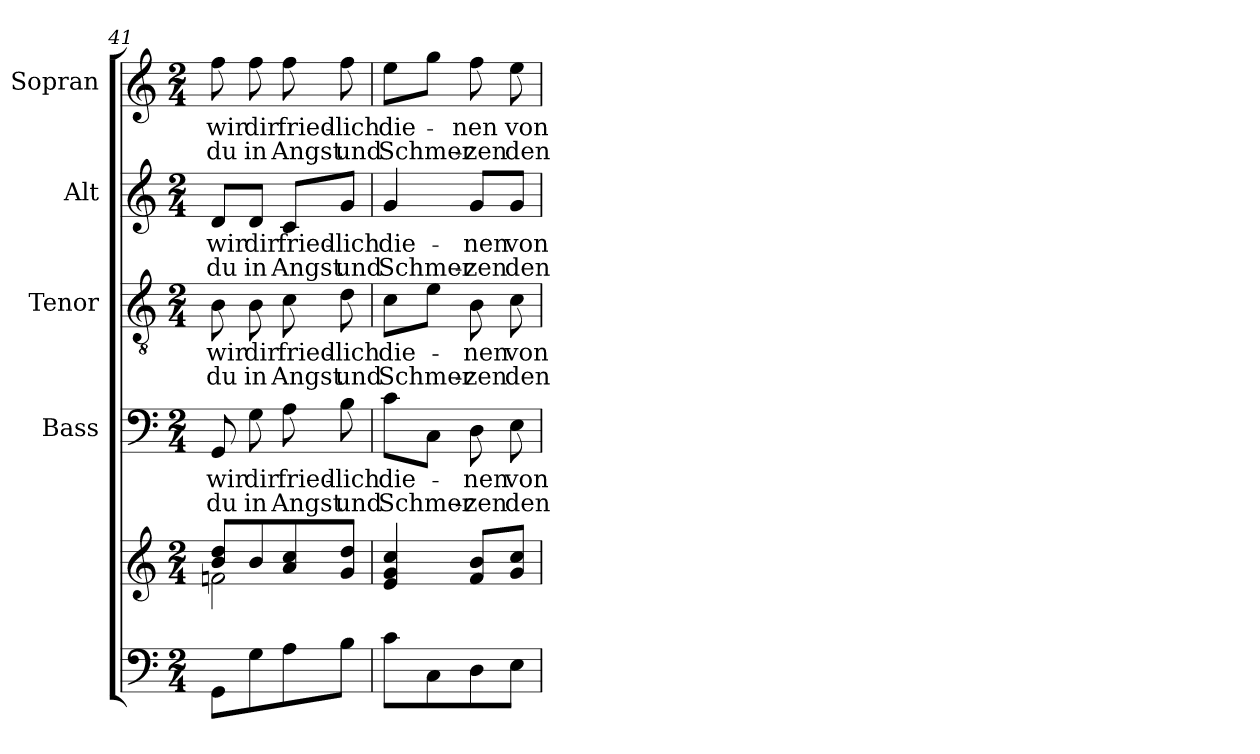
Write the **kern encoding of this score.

**kern	**kern	**kern	**text	**text	**kern	**text	**text	**kern	**text	**text	**kern	**text	**text
*part5	*part5	*part4	*part4	*part4	*part3	*part3	*part3	*part2	*part2	*part2	*part1	*part1	*part1
*staff6	*staff5	*staff4	*staff4	*staff4	*staff3	*staff3	*staff3	*staff2	*staff2	*staff2	*staff1	*staff1	*staff1
*	*	*I"Bass	*	*	*I"Tenor	*	*	*I"Alt	*	*	*I"Sopran	*	*
*	*	*I'B.	*	*	*I'T.	*	*	*I'A.	*	*	*I'S.	*	*
!!LO:PB:g=z
*clefF4	*clefG2	*clefF4	*	*	*clefGv2	*	*	*clefG2	*	*	*clefG2	*	*
*k[]	*k[]	*k[]	*	*	*k[]	*	*	*k[]	*	*	*k[]	*	*
*C:	*C:	*C:	*	*	*C:	*	*	*C:	*	*	*C:	*	*
*M2/4	*M2/4	*M2/4	*	*	*M2/4	*	*	*M2/4	*	*	*M2/4	*	*
=41	=41	=41	=41	=41	=41	=41	=41	=41	=41	=41	=41	=41	=41
*	*^	*	*	*	*	*	*	*	*	*	*	*	*
!	!	!	!	!LO:LY:b	!LO:LY:b	!	!LO:LY:b	!LO:LY:b	!	!LO:LY:b	!LO:LY:b	!	!LO:LY:b	!LO:LY:b
8GG\L	8b/ 8dd/L	2fn\	8GG/	wir	du	8B\	wir	du	8d/L	wir	du	8ff\	wir	du
!	!	!	!	!LO:LY:b	!LO:LY:b	!	!LO:LY:b	!LO:LY:b	!	!LO:LY:b	!LO:LY:b	!	!LO:LY:b	!LO:LY:b
8G\	8b/	.	8G\	dir	in	8B\	dir	in	8d/J	dir	in	8ff\	dir	in
!	!	!	!	!LO:LY:b	!LO:LY:b	!	!LO:LY:b	!LO:LY:b	!	!LO:LY:b	!LO:LY:b	!	!LO:LY:b	!LO:LY:b
8A\	8a/ 8cc/	.	8A\	fried-	Angst	8c\	fried-	Angst	8c/L	fried-	Angst	8ff\	fried-	Angst
!	!	!	!	!LO:LY:b	!LO:LY:b	!	!LO:LY:b	!LO:LY:b	!	!LO:LY:b	!LO:LY:b	!	!LO:LY:b	!LO:LY:b
8B\J	8g/ 8dd/J	.	8B\	-lich	und	8d\	-lich	und	8g/J	-lich	und	8ff\	-lich	und
*	*v	*v	*	*	*	*	*	*	*	*	*	*	*	*
=42	=42	=42	=42	=42	=42	=42	=42	=42	=42	=42	=42	=42	=42
!	!	!	!LO:LY:b	!LO:LY:b	!	!LO:LY:b	!LO:LY:b	!	!LO:LY:b	!LO:LY:b	!	!LO:LY:b	!LO:LY:b
8c\L	4e/ 4g/ 4cc/	8c\L	die-	Schmer-	8c\L	die-	Schmer-	4g/	die-	Schmer-	8ee\L	die-	Schmer-
8C\	.	8C\J	.	.	8e\J	.	.	.	.	.	8gg\J	.	.
!	!	!	!LO:LY:b	!LO:LY:b	!	!LO:LY:b	!LO:LY:b	!	!LO:LY:b	!LO:LY:b	!	!LO:LY:b	!LO:LY:b
8D\	8f/ 8b/L	8D\	-nen	-zen	8B\	-nen	-zen	8g/L	-nen	-zen	8ff\	-nen	-zen
!	!	!	!LO:LY:b	!LO:LY:b	!	!LO:LY:b	!LO:LY:b	!	!LO:LY:b	!LO:LY:b	!	!LO:LY:b	!LO:LY:b
8E\J	8g/ 8cc/J	8E\	von	den	8c\	von	den	8g/J	von	den	8ee\	von	den
=	=	=	=	=	=	=	=	=	=	=	=	=	=
*-	*-	*-	*-	*-	*-	*-	*-	*-	*-	*-	*-	*-	*-
